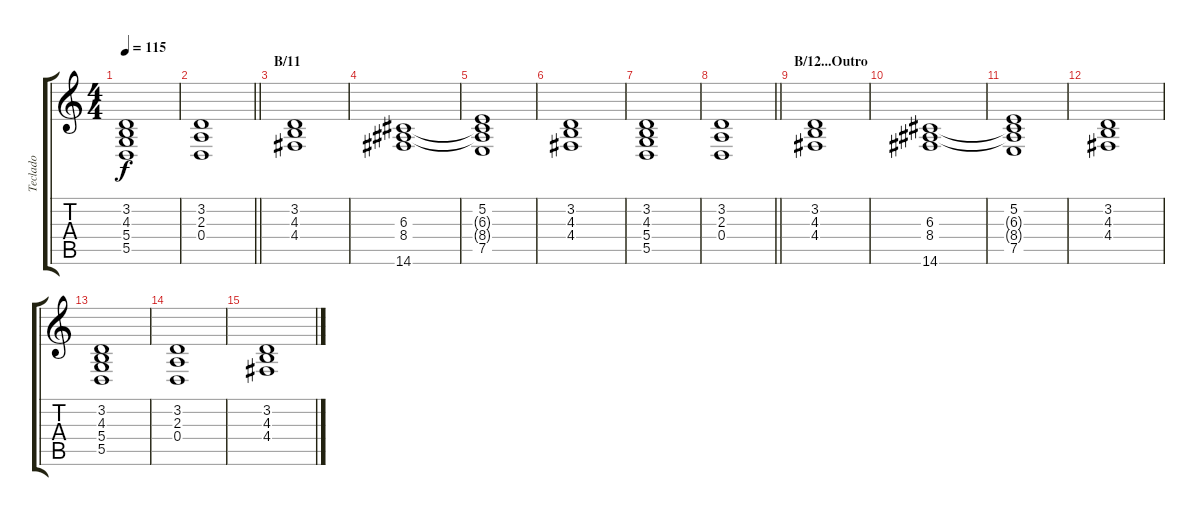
\track ("Teclado" "Teclado") {instrument stringensemble2}
\staff {score tabs}
\tuning (E4 B3 G3 D3 A2 E2) {hide}
\ts (4 4)
\tempo 115
\clef g2
\ks c
(3.2 4.3 5.4 5.5).1{dy f} |
\barLineRight lightlight
(3.2 2.3 0.4).1 |
\section ("" "B/11")
(3.2 4.3 4.4).1 |
(6.3 8.4 14.6).1 |
(5.2 6.3{t} 8.4{t} 7.5).1 |
(3.2 4.3 4.4).1 |
(3.2 4.3 5.4 5.5).1 |
\barLineRight lightlight
(3.2 2.3 0.4).1 |
\section ("" "B/12...Outro")
(3.2 4.3 4.4).1 |
(6.3 8.4 14.6).1{volume 5} |
(5.2 6.3{t} 8.4{t} 7.5).1 |
(3.2 4.3 4.4).1{volume 0} |
(3.2 4.3 5.4 5.5).1 |
(3.2 2.3 0.4).1 |
(3.2 4.3 4.4).1
